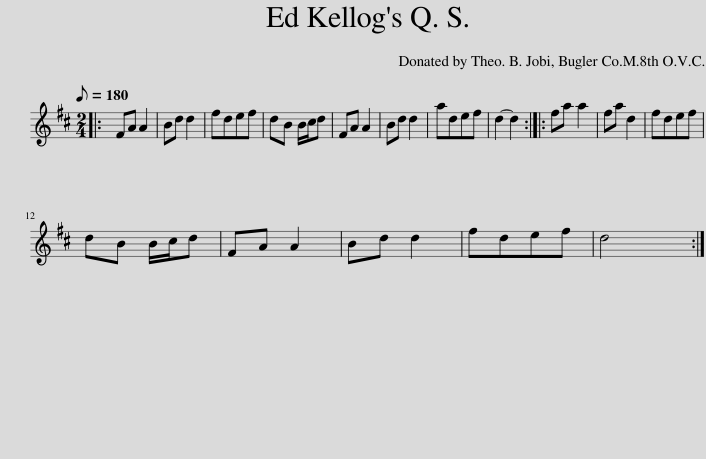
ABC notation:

X:1
L:1/8
Q:1/8=180
M:2/4
I:linebreak $
K:none
V:1 treble transpose="8 "
V:1
[K:D]|: FA A2 | Bd d2 | fdef | dB B/c/d | FA A2 | %5
 Bd d2 | adef | d2- d2 :: fa a2 | fa d2 | %10
 fdef |$ dB B/c/d | FA A2 | Bd d2 | fdef | %15
 d4 :| %16
